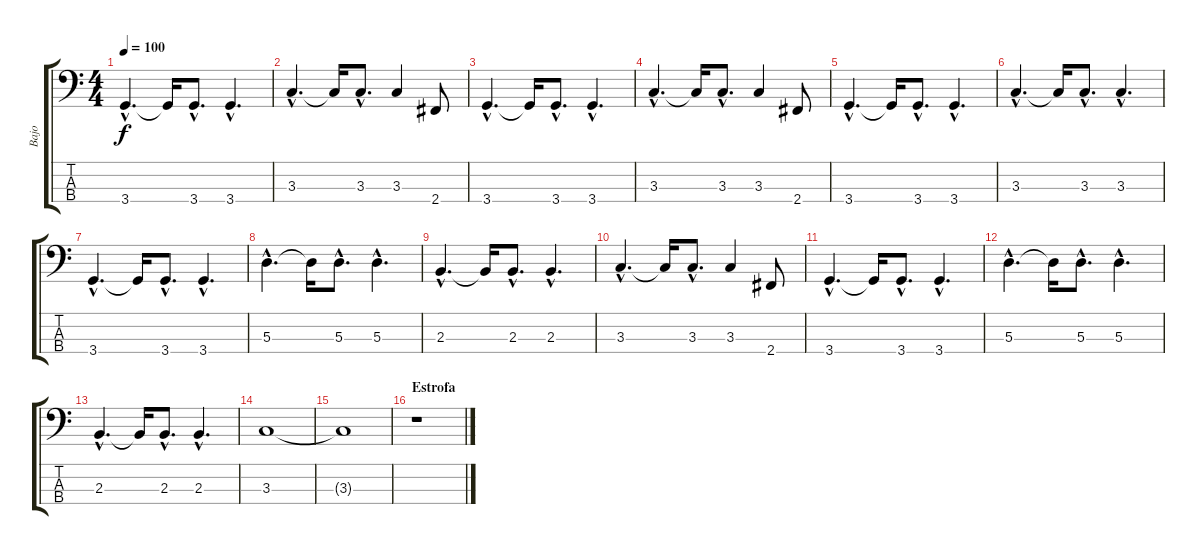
\track ("Bajo" "Bajo") {instrument electricbasspick}
\staff {score tabs}
\tuning (G2 D2 A1 E1) {hide}
\ts (4 4)
\tempo 100
\clef f4
\ks c
3.4{hac}.4{d dy f} 3.4{t}.16 3.4{hac}.8{d} 3.4{hac}.4{d} |
3.3{hac}.4{d} 3.3{t}.16 3.3{hac}.8{d} 3.3.4 2.4.8 |
3.4{hac}.4{d} 3.4{t}.16 3.4{hac}.8{d} 3.4{hac}.4{d} |
3.3{hac}.4{d} 3.3{t}.16 3.3{hac}.8{d} 3.3.4 2.4.8 |
3.4{hac}.4{d} 3.4{t}.16 3.4{hac}.8{d} 3.4{hac}.4{d} |
3.3{hac}.4{d} 3.3{t}.16 3.3{hac}.8{d} 3.3{hac}.4{d} |
3.4{hac}.4{d} 3.4{t}.16 3.4{hac}.8{d} 3.4{hac}.4{d} |
5.3{hac}.4{d} 5.3{t}.16 5.3{hac}.8{d} 5.3{hac}.4{d} |
2.3{hac}.4{d} 2.3{t}.16 2.3{hac}.8{d} 2.3{hac}.4{d} |
3.3{hac}.4{d} 3.3{t}.16 3.3{hac}.8{d} 3.3.4 2.4.8 |
3.4{hac}.4{d} 3.4{t}.16 3.4{hac}.8{d} 3.4{hac}.4{d} |
5.3{hac}.4{d} 5.3{t}.16 5.3{hac}.8{d} 5.3{hac}.4{d} |
2.3{hac}.4{d} 2.3{t}.16 2.3{hac}.8{d} 2.3{hac}.4{d} |
3.3.1 |
3.3{t}.1 |
\section ("" "Estrofa")
r.1
